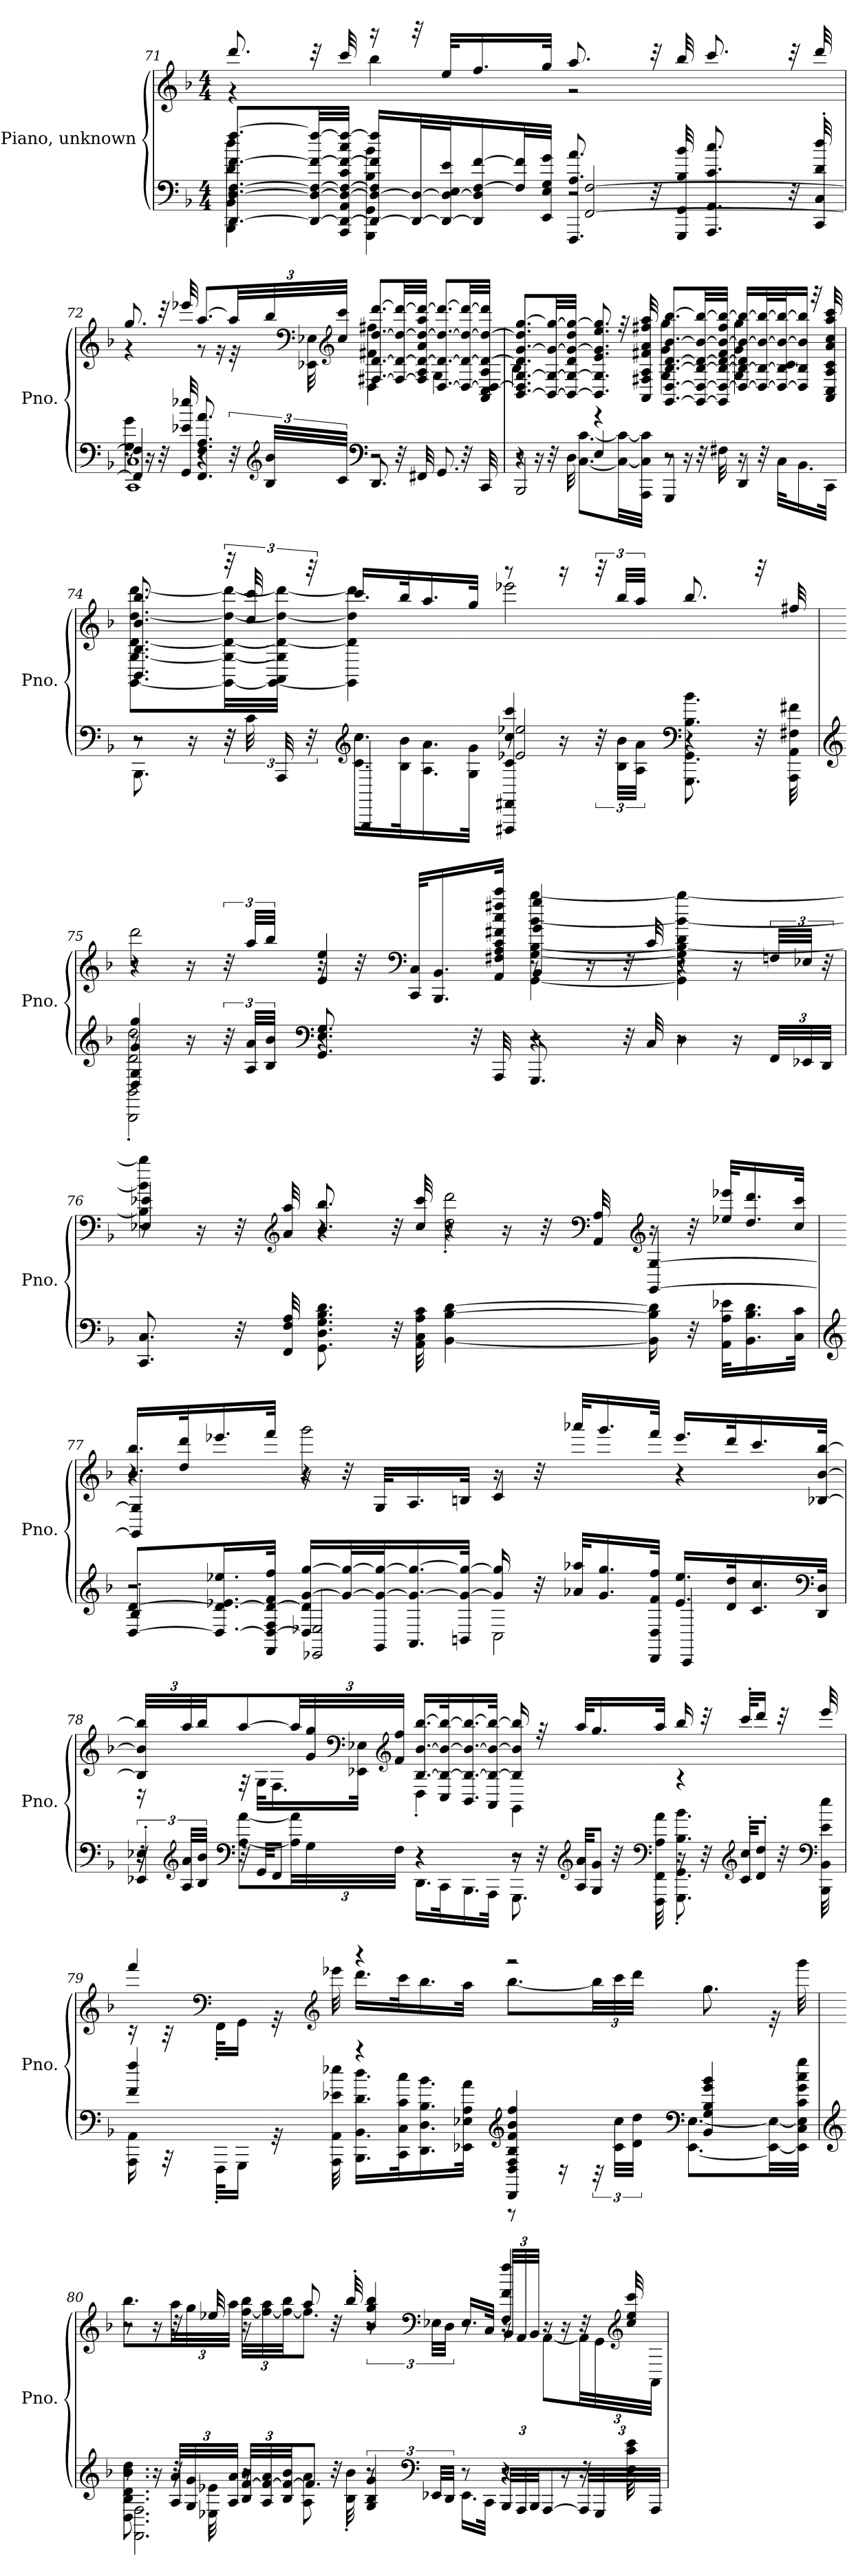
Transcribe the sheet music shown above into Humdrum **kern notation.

**kern	**kern
*part1	*part1
*staff2	*staff1
*I"Piano, unknown	*
*I'Pno.	*
!!LO:LB:g=z
*clefF4	*clefG2
*k[b-]	*k[b-]
*M4/4	*M4/4
=71	=71
*^	*^
*	*^	*	*
[8.DD/ [8.D/ [8.F/ [8.f/ [8.ff/L	4BBB-\ 4BB-\ 4d\ 4dd\	2r	8.ddd/	4r
32DD/_ 32D/_ 32F/_ 32f/_ 32ff/_LL	.	.	32r	.
32AAA/ 32DD/_ 32AA/ 32D/_ 32F/_ 32c/ 32f/_ 32cc/ 32ff/_JJJ	.	.	32ccc/	.
16DD/_ 16D/_ 16F/] 16f/] 16ff/]LL	4GGG\ 4GG\ 4B-\ 4b-\	.	16r	4bb-\
32DD/_ 32D/_L	.	.	32r	.
32DD/_ 32D/_ 32E/ 32e/J	.	.	32ee/KLL	.
16DD/] 16D/] [16F/ [16f/	.	.	16.ff/	.
32F/] 32f/]L	.	.	.	.
32EE/ 32E/ 32G/ 32g/JJJ	.	.	32gg/JJk	.
8.FFF/ 8.A/ 8.a/	2r	[2FF/ [2F/	8.aa/	2r
32r	.	.	32r	.
32GGG/ 32GG/ 32B-/ 32b-/	.	.	32bb-/	.
8.AAA/ 8.AA/ 8.c/ 8.cc/	.	.	8.ccc/	.
32r	.	.	32r	.
32CC/' 32C/' 32d/' 32dd/'	.	.	32ddd/	.
!!LO:LB:g=z	!!
=72	=72	=72	=72	=72
*	*	*^	*	*
8r	4G\ 4g\	4FF/] 4F/]	1CC 1C	8.gg/	4r
16r	.	.	.	.	.
32r	.	.	.	32r	.
32GG/ 32e-X/ 32ee-X/	.	.	.	32eee-X/	.
8.FF/ 8.F/ 8.A/ 8.a/	4r	4r	.	[8.aa/L	8r
.	.	.	.	.	16r
*	*	*	*	*Xbrackettup	*
48r	.	.	.	48aa/LL]	32r
*clefG2	*	*	*	*	*
48B-/ 48b-/LLL	.	.	.	48bb-/	.
*	*	*	*	*clefF4	*
.	.	.	.	.	32EE-X\ 32E-X\
*	*	*	*	*clefG2	*
48c/JJJ	.	.	.	48cc/ 48ccc/JJJ	.
*clefF4	*	*	*	*	*
8.DD/	2r	2r	.	[8.F#X/ [8.d/ [8.dd/ [8.ddd/L	4D\ 4f#X\ 4ff#X\
32r	.	.	.	32F#/_ 32d/_ 32dd/_ 32ddd/_LL	.
32FF#X/	.	.	.	32F#/] 32A/ 32d/_ 32a/ 32dd/_ 32aa/ 32ddd/_JJJ	.
8.GG/	.	.	.	[8.D/ 8.d/_ 8.dd/_ 8.ddd/_L	4G\
32r	.	.	.	32D/_ 32d/_ 32dd/_ 32ddd/_LL	.
32CC/	.	.	.	32AA/ 32C/ 32D/_ 32A/ 32d/_ 32dd/_ 32ddd/]JJJ	.
*	*	*v	*v	*	*
!!LO:PB:g=z	!!
=73	=73	=73	=73	=73
4r	8r	2BBB-/	[8.BB-/ 8.D/] [8.G/ 8.d/] [8.g/ 8.dd/] [8.gg/L	4B-\
.	16r	.	.	.
.	32r	.	32BB-/_ 32G/_ 32g/_ 32gg/_LL	.
.	32D\	.	32BB-/_ 32G/_ 32d/ 32g/_ 32dd/ 32gg/_JJJ	.
4E/	[8.C\ [8.c\L	.	8.BB-/] 8.G/] 8.e/ 8.g/] 8.ee/ 8.gg/]	4r
.	32C\_ 32c\_LL	.	32r	.
.	32AAA\ 32C\] 32c\]JJJ	.	32AA/ 32F#X/ 32A/ 32f#X/ 32a/ 32ff#X/ 32aa/	.
2r	8r	4GGG/	[8.GG/ [8.D/ [8.B-/ [8.d/ [8.b-/ [8.bb-/L	4G\ 4g\ 4gg\
.	16r	.	.	.
.	32r	.	32GG/_ 32D/_ 32B-/_ 32d/_ 32b-/_ 32bb-/_LL	.
.	32F#X\	.	32GG/] 32D/_ 32B-/_ 32d/_ 32f#/ 32b-/_ 32ff#/ 32bb-/_JJJ	.
.	16r	4DD/	16D/_ 16B-/_ 16d/] 16b-/_ 16bb-/_LL	4G\ 4g\ 4gg\
.	32r	.	32D/_ 32B-/_ 32b-/_ 32bb-/_L	.
.	32C\KLL	.	32D/_ 32B-/_ 32c/ 32b-/_ 32bb-/_J	.
.	16.BB-\	.	16D/] 16B-/] 16b-/] 16bb-/]JJ	.
.	.	.	32r	.
.	32CC\JJk	.	32AA/ 32C/ 32A/ 32c/ 32a/ 32cc/ 32aa/ 32ccc/	.
!!LO:LB:g=z	!!
=74	=74	=74	=74	=74
2r	8.BBB-\	8r	8.BB-/ 8.B-/ 8.b-/ 8.bb-/	[8.GG\ [8.G\ [8.d\ [8.dd\ [8.ddd\L
.	.	16r	.	.
*	*	*	*brackettup	*
.	48r	32r	48r	32GG\_ 32G\_ 32d\_ 32dd\_ 32ddd\_LL
.	48c\	.	48cc/ 48ccc/	.
.	.	32AAA/	.	32GG\_ 32AA\ 32G\] 32d\_ 32dd\_ 32ddd\_JJJ
.	48r	.	48r	.
*clefG2	*	*	*	*
.	16.c\ 16.cc\LL	4GGG/	16.ccc/LL	4GG\] 4d\] 4dd\] 4ddd\]
.	32B-\ 32b-\K	.	32bb-/K	.
.	16.A\ 16.a\	.	16.aa/	.
.	32G\ 32g\JJk	.	32gg/JJk	.
4FFF#X/ 4FF#X/ 4c/ 4cc/ 4ccc/	8r	2e-X/ 2ee-X/	8r	2eee-X\
.	16r	.	16r	.
.	48r	.	48r	.
.	48B-\ 48b-\LLL	.	48bb-/LLL	.
.	48A\ 48a\JJJ	.	48aa/JJJ	.
*clefF4	*	*	*	*
4r	8.GGG\ 8.GG\ 8.B-\ 8.b-\	.	8.bb-/	.
.	32r	.	32r	.
.	32AAA\ 32AA\ 32F#X\ 32f#X\	.	32ff#X/	.
*	*	*	*v	*v
!!LO:LB:g=z
=75	=75	=75	=75
*clefG2	*	*	*
*	*	*	*^
*	*	*	*	*^
4D/ 4G/ 4g/ 4gg/	2BBB-\' 2BB-\' 2d\' 2dd\'	8r	8r	2ddd\	4r
.	.	16r	16r	.	.
.	.	48r	48r	.	.
.	.	48A/ 48a/LLL	48aa/LLL	.	.
.	.	48B-/ 48b-/JJJ	48bb-/JJJ	.	.
*clefF4	*	*	*	*	*
4r	.	8.GG/ 8.E/ 8.G/	16r	.	4e/ 4ee/
.	.	.	32r	.	.
*	*	*	*clefF4	*	*
.	.	.	32CC/ 32C/KLL	.	.
.	.	.	16.BBB-/ 16.BB-/	.	.
.	.	32r	.	.	.
.	.	32AAA/	32AA/ 32F#X/ 32A/ 32c/ 32f#X/ 32cc/ 32ff#X/ 32ccc/JJk	.	.
2r	4r	8.GGG'/	8r	[4GG\ [4G\ [4B-\ [4b-\ [4bb-\	4BB-/ 4g/ 4gg/
.	.	.	16r	.	.
.	.	32r	32r	.	.
.	.	32C/	32c/	.	.
.	4D\	8r	8r	4GG\] 4G\] 4B-\_ 4d\ 4b-\_ 4bb-\_	4r
.	.	16r	16r	.	.
*	*	*Xbrackettup	*	*	*
.	.	48FF/LLL	48Fn/LLL	.	.
.	.	48EE-X/	48E-X/JJJ	.	.
.	.	48DD/JJJ	48r	.	.
*v	*v	*v	*	*	*
!!LO:LB:g=z	!!	!!
=76	=76	=76	=76
8.CC/ 8.C/	8r	4B-\] 4b-\] 4bb-\]	4E-X/ 4e-X/
.	16r	.	.
32r	32r	.	.
*	*clefG2	*	*
32FF/ 32F/ 32A/	32a/ 32aa/	.	.
8.GG\ 8.D\ 8.G\ 8.B-\ 8.d\	8.b-/ 8.bb-/	4r	4r
32r	32r	.	.
32AA\ 32C\ 32A\ 32c\	32cc/ 32ccc/	.	.
[4BB-\ [4B-\ [4d\	8r	2dd\' 2ddd\'	4r
.	16r	.	.
.	32r	.	.
*	*clefF4	*	*
.	32AA/ 32A/	.	.
*	*clefG2	*	*
16BB-\] 16B-\] 16d\]	16r	.	[4GG/ [4G/
32r	32r	.	.
32AA\ 32A\ 32e-X\KLL	32ee-X/ 32eee-X/KLL	.	.
16.BB-\ 16.B-\ 16.d\	16.dd/ 16.ddd/	.	.
32C\ 32c\JJk	32cc/ 32ccc/JJk	.	.
!!LO:LB:g=z	!!	!!
=77	=77	=77	=77
*clefG2	*	*	*
*^	*	*	*
*	*^	*	*	*
[8D/ [8d/L	2r	4B-'/	16.b-/ 16.bb-/LL	4r	4GG/] 4G/]
.	.	.	32dd/ 32ddd/K	.	.
16.D/_ 16.d/_ 16.e-X/ 16.ee-X/L	.	.	16.eee-X/	.	.
32FF/ 32D/_ 32F/ 32d/_ 32f/ 32ff/JJk	.	.	32fff/JJk	.	.
16D/] 16d/] [16g/ [16gg/LL	.	2EE-X/ 2E-X/	16r	2ggg'\	4r
32g/_ 32gg/_L	.	.	32r	.	.
32GG/ 32g/_ 32gg/_J	.	.	32G/KLL	.	.
16.AA/ 16.g/_ 16.gg/_	.	.	16.A/	.	.
32BBn/ 32g/_ 32gg/_JJk	.	.	32Bn/JJk	.	.
16g/] 16gg/]	2C\	.	16r	.	4c/
32r	.	.	32r	.	.
32a-X/ 32aa-X/KLL	.	.	32aaa-X/KLL	.	.
16.g/ 16.gg/	.	.	16.ggg/	.	.
32DD/ 32D/ 32f/ 32ff/JJk	.	.	32fff/JJk	.	.
16.e-/ 16.ee-/LL	.	4CC/	16.eee-/LL	4r	4r
32d/ 32dd/K	.	.	32ddd/K	.	.
16.c/ 16.cc/	.	.	16.ccc/	.	.
*clefF4	*	*	*	*	*
32DD/ 32D/JJk	.	.	[32B-X/ [32b-/ [32bb-/JJk	.	.
*	*	*	*v	*v	*v
!!LO:LB:g=z
=78	=78	=78	=78
*brackettup	*	*	*Xbrackettup
*	*	*	*^
48r	16r	4EE-X/' 4E-X/'	48B-/] 48b-/] 48bb-/]LLL	16r
*clefG2	*	*	*	*
48A/ 48a/LLL	.	.	48aa/	.
48B-/ 48b-/JJJ	.	.	48bb-/JJ	.
*clefF4	*	*	*	*
32r	[8A\ [8a\L	.	[8aa/	32r
32GG/KKL	.	.	.	32G\KLL
8FF/J	.	.	.	16.F\
*	*Xbrackettup	*	*	*
.	48A\] 48a\]LL	.	48aa/LL]	.
.	48G\	.	48g/ 48gg/	.
*	*	*	*clefF4	*
.	.	.	.	32EE-X\ 32E-X\JJk
*	*	*	*clefG2	*
.	48F\JJJ	.	48f/ 48ff/JJJ	.
4r	16.DD\LL	4r	[16.B-/ [16.b-/ [16.bb-/LL	4D'\
.	32CC\K	.	32C/ 32B-/_ 32b-/_ 32bb-/_K	.
.	16.BBB-\	.	16.BB-/ 16.B-/_ 16.b-/_ 16.bb-/_	.
.	32AAA\JJk	.	32AA/ 32B-/_ 32b-/_ 32bb-/_JJk	.
16r	8.GGG\	2r	16B-/] 16b-/] 16bb-/]	4GG\
32r	.	.	32r	.
*clefG2	*	*	*	*
32A/ 32a/KKL	.	.	32aa/KLL	.
8G/ 8g/J	.	.	16.gg/	.
.	32r	.	.	.
*clefF4	*	*	*	*
.	32FFF\ 32FF\ 32A\ 32a\	.	32aa/JJk	.
16r	8.GGG\' 8.GG\' 8.B-\' 8.b-\'	.	16bb-/	4r
32r	.	.	32r	.
*clefG2	*	*	*	*
32c/' 32cc/'KKL	.	.	32ccc'/KLL	.
8d/' 8dd/'J	.	.	16ddd/JJ	.
.	32r	.	32r	.
*clefF4	*	*	*	*
.	32BBB-\ 32BB-\ 32e\ 32ee\	.	32eee/	.
*	*v	*v	*	*
!!LO:PB:g=z	!!
=79	=79	=79	=79
4f/ 4ff/	16AAA\ 16AA\	4fff/	16r
.	32r	.	32r
*	*	*clefF4	*
.	32FFF'\KLL	.	32FF'\KLL
.	16GGG\JJ	.	16GG\JJ
.	32r	.	32r
*	*	*clefG2	*
.	32AAA\ 32AA\ 32e-X\ 32ee-X\	.	32eee-X\
4r	16.BBB-\ 16.BB-\ 16.d\ 16.dd\LL	4r	16.ddd\LL
.	32CC\ 32C\ 32c\ 32cc\K	.	32ccc\K
.	16.DD\ 16.D\ 16.B-\ 16.b-\	.	16.bb-\
.	32EE-X\ 32E-X\ 32A\ 32a\JJk	.	32aa\JJk
*clefG2	*	*	*
4DD/ 4D/ 4F/ 4B-/ 4f/ 4b-/ 4ff/	8r	2r	[8.bb-\L
.	16r	.	.
*	*brackettup	*	*
.	48r	.	48bb-\LL]
.	48c\ 48cc\LLL	.	48ccc\
.	48d\ 48dd\JJJ	.	48ddd\JJJ
*clefF4	*	*	*
4BB-/ 4G/ 4B-/ 4g/ 4b-/	[8.EE-\ [8.E-\L	.	8.gg\
.	32EE-\_ 32E-\_LL	.	32r
.	32EE-\] 32C\ 32E-\] 32c\ 32g\ 32cc\ 32gg\JJJ	.	32ggg\
*v	*v	*	*
*	*v	*v
!!LO:LB:g=z
=80	=80
*clefG2	*
*^	*^
*	*^	*	*^
*	*	*^	*	*	*
2r	8.D\ 8.B-\ 8.d\ 8.b-\ 8.dd\	8r	2.FF\ 2.F\	2r	8.bb-\L	8r
.	.	16r	.	.	.	16r
*	*	*Xbrackettup	*	*	*	*
.	32r	48A/ 48a/LLL	.	.	48aa\LL	32r
.	.	48G/ 48g/	.	.	48gg\	.
.	32E-X\ 32e-X\	.	.	.	.	32ee-X/
.	.	48A/ 48a/JJJ	.	.	48aa\JJJ	.
.	16r	48B-/ [48f/ 48b-/LLL	.	.	[48ff\ 48bb-\LLL	16r
.	.	48A/ 48f/_ 48a/	.	.	48ff\_ 48aa\	.
.	.	48B-/ 48f/_ 48b-/JJ	.	.	48ff\_ 48bb-\JJ	.
.	8A\ 8a\	8.f/J]	.	.	8.ff\J]	8aa/
.	32r	.	.	.	.	32r
.	32B-\' 32b-\'	.	.	.	.	32bb-'/
*	*	*brackettup	*	*	*brackettup	*
4G/ 4B-/ 4g/	8r	12r	.	4b-/ 4gg/ 4bb-/	12r	8r
*clefF4	*	*	*	*clefF4	*	*
.	.	48EE-X/LLL	.	.	48E-X\LLL	.
.	.	48DD/JJJ	.	.	48D\JJJ	.
.	16.EE-\LL	8r	.	.	8r	16.E-/LL
.	32CC\JJk	.	.	.	.	32C/JJk
*	*	*Xbrackettup	*	*	*	*Xbrackettup
4r	8r	48BBB-/LLL	4r	4F/ 4f/ 4ff/	16r	48BB-/LLL
.	.	48AAA/	.	.	.	48AA/
.	.	48BBB-/JJ	.	.	.	48BB-/JJJ
.	.	[8AAA/	.	.	[8AA\L	16r
.	16r	.	.	.	.	16r
.	32r	48AAA/LL]	.	.	48AA\LL]	32r
.	.	48GGG/	.	.	48GG\	.
*	*	*	*	*clefG2	*	*
.	32E-\ 32c\ 32e-\	.	.	.	.	32cc/ 32ee-/ 32ccc/
.	.	48AAA/JJJ	.	.	48AA\JJJ	.
*v	*v	*v	*v	*	*	*
*	*v	*v	*v
=	=
*-	*-
